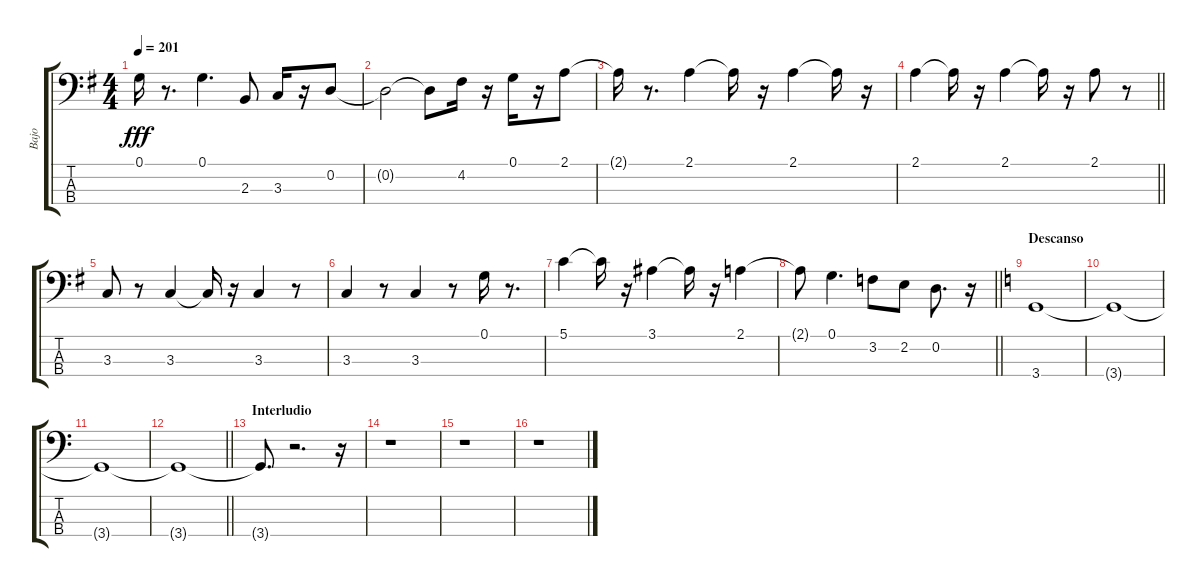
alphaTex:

\track ("Bajo" "Bajo") {instrument electricbassfinger}
\staff {score tabs}
\tuning (G2 D2 A1 E1) {hide}
\ts (4 4)
\tempo 201
\clef f4
\ks g
0.1.16{dy fff} r.8{d} 0.1.4{d} 2.3.8 3.3.16 r.16 0.2.8 |
0.2{t}.2 0.2{t}.8 4.2.16 r.16 0.1.16 r.16 2.1.8 |
2.1{t}.16 r.8{d} 2.1.4 2.1{t}.16 r.16 2.1.4 2.1{t}.16 r.16 |
\barLineRight lightlight
2.1.4 2.1{t}.16 r.16 2.1.4 2.1{t}.16 r.16 2.1.8 r.8 |
3.3.8 r.8 3.3.4 3.3{t}.16 r.16 3.3.4 r.8 |
3.3.4 r.8 3.3.4 r.8 0.1.16 r.8{d} |
5.1.4 5.1{t}.16 r.16 3.1.4 3.1{t}.16 r.16 2.1.4 |
\barLineRight lightlight
2.1{t}.8 0.1.4{d} 3.2.8 2.2.8 0.2.8{d} r.16 |
\section ("" "Descanso")
\ks c
3.4.1 |
3.4{t}.1 |
3.4{t}.1 |
\barLineRight lightlight
3.4{t}.1 |
\section ("" "Interludio")
3.4{t}.8{d} r.2{d} r.16 |
r.1 |
r.1 |
r.1
